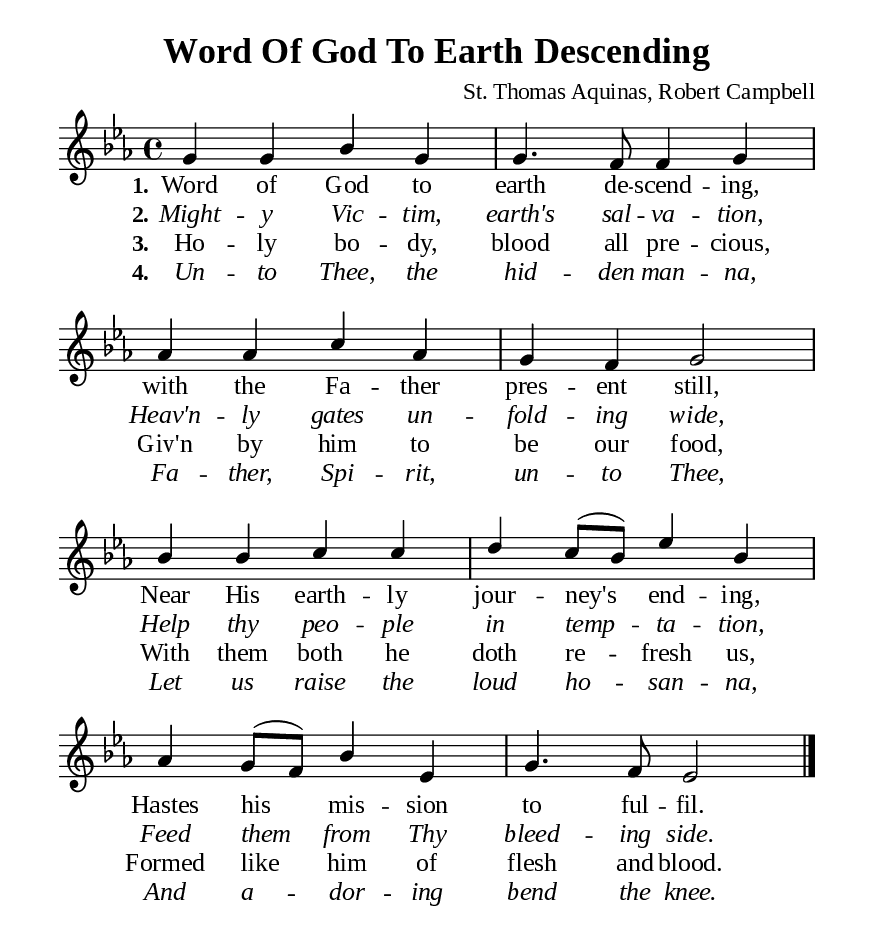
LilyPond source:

%%%%%%%%%%%%%%%%%%%%%%%%%%%%%
% CONTENTS OF THIS DOCUMENT
% 1. Common settings
% 2. Soprano verse music
% 3. Alto verse music
% 4. Tenor verse music
% 5. Basso verse music
% 6. Verse lyrics
% 7. Layout
%%%%%%%%%%%%%%%%%%%%%%%%%%%%%

%%%%%%%%%%%%%%%%%%%%%%%%%%%%%
% 1. Common settings
%%%%%%%%%%%%%%%%%%%%%%%%%%%%%
\version "2.18.2"

\header {
  title = "Word Of God To Earth Descending"
  composer = "St. Thomas Aquinas, Robert Campbell"
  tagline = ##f
}

global= {
  \key ees \major
  \time 4/4
  \override Score.BarNumber.break-visibility = ##(#f #f #f)
  \override Lyrics.LyricSpace.minimum-distance = #3.0
}

\paper {
  #(set-paper-size "a5")
  top-margin = 10\mm
  bottom-margin = 10\mm
  left-margin = 10\mm
  right-margin = 10\mm
  indent = #0
  #(define fonts
	 (make-pango-font-tree "Liberation Serif"
	 		       "Liberation Serif"
			       "Liberation Serif"
			       (/ 20 20)))
  system-system-spacing = #'((basic-distance . 3) (padding . 3))
}

printItalic = \with {
  \override LyricText.font-shape = #'italic
}

%%%%%%%%%%%%%%%%%%%%%%%%%%%%%
% 2. Soprano verse music
%%%%%%%%%%%%%%%%%%%%%%%%%%%%%
musicVerseSoprano = \relative c' {
  %{ 01 %} g'4 g bes g |
  %{ 02 %} g4. f8 f4 g |
  %{ 03 %} aes aes c aes |
  %{ 04 %} g f g2 |
  %{ 05 %} bes4 bes c c |
  %{ 06 %} d c8 (bes) ees4 bes |
  %{ 07 %} aes g8 (f) bes4 ees, |
  %{ 08 %} g4. f8 ees2 \bar "|."
}

%%%%%%%%%%%%%%%%%%%%%%%%%%%%%
% 6. Verse lyrics
%%%%%%%%%%%%%%%%%%%%%%%%%%%%%
verseOne = \lyricmode {
  \set stanza = #"1."
  Word of God to earth de -- scend -- ing, with the Fa -- ther pres -- ent still,
  Near His earth -- ly jour -- ney's end -- ing, Hastes his mis -- sion to ful -- fil.
}

verseTwo = \lyricmode {
  \set stanza = #"2."
  Might -- y Vic -- tim, earth's sal -- va -- tion, Heav'n -- ly gates un -- fold -- ing wide,
  Help thy peo -- ple in temp -- ta -- tion, Feed them from Thy bleed -- ing side.
}

verseThree = \lyricmode {
  \set stanza = #"3."
  Ho -- ly bo -- dy, blood all pre -- cious, Giv'n  by him to be our food,
  With them both he doth re -- fresh us, Formed like him of flesh and blood.
}

verseFour = \lyricmode {
  \set stanza = #"4."
  Un -- to Thee, the hid -- den man -- na, Fa -- ther, Spi -- rit, un -- to Thee,
  Let us raise the loud ho -- san -- na, And a -- dor -- ing bend the knee.
}

%%%%%%%%%%%%%%%%%%%%%%%%%%%%%
% 7. Layout
%%%%%%%%%%%%%%%%%%%%%%%%%%%%%
\score {
    \new ChoirStaff <<
      \new Staff <<
        \clef "treble"
        \new Voice = "sopranos" { \voiceOne \global \stemUp \slurUp \musicVerseSoprano }
      >>
      \new Lyrics \lyricsto sopranos \verseOne
      \new Lyrics \printItalic \lyricsto sopranos \verseTwo
      \new Lyrics \lyricsto sopranos \verseThree
      \new Lyrics \printItalic \lyricsto sopranos \verseFour
    >>
}
